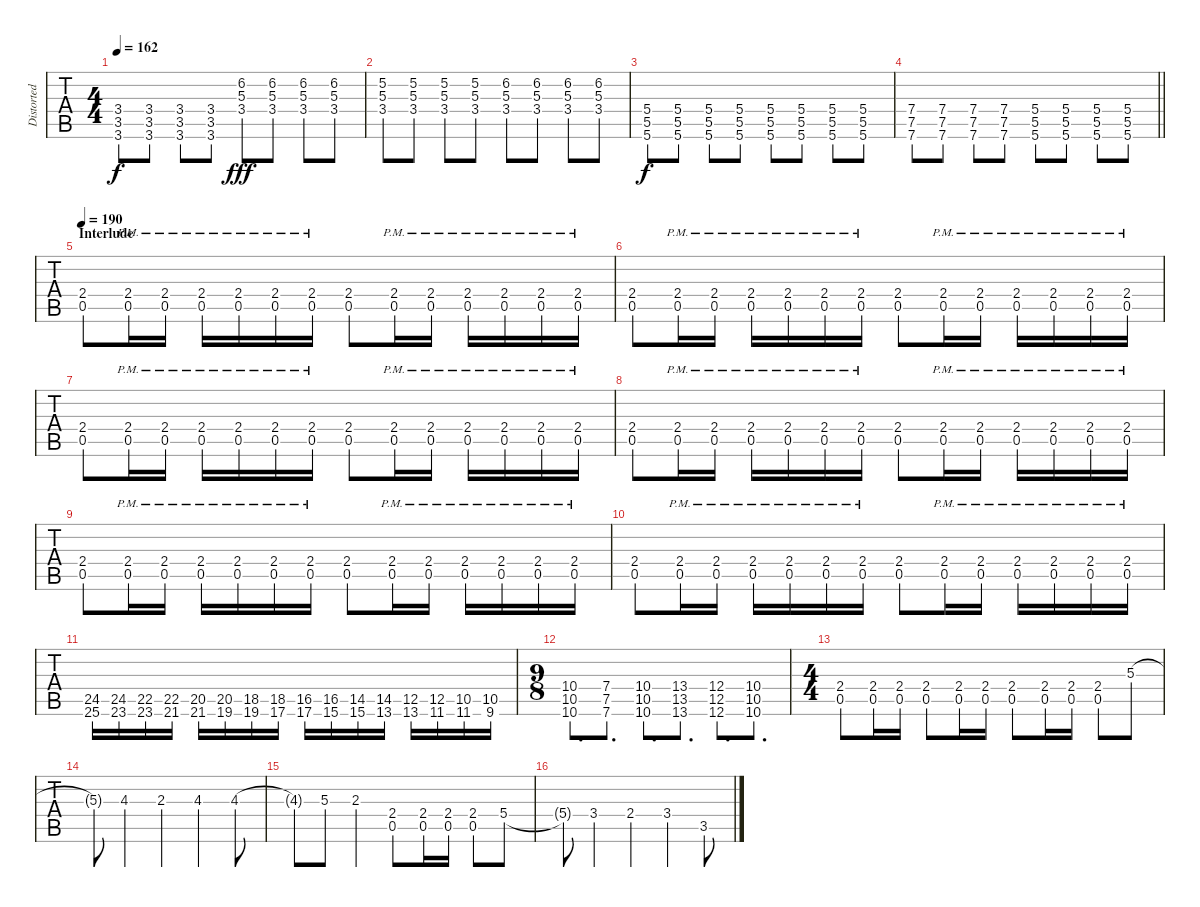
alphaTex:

\track ("Distorted 1 [Padge]" "Distorted ") {instrument overdrivenguitar}
\staff {tabs}
\tuning (D4 A3 F3 C3 G2 C2) {hide}
\ts (4 4)
\tempo 162
\clef g2
\ks c
(3.4 3.5 3.6).8{dy f} (3.4 3.5 3.6).8 (3.4 3.5 3.6).8 (3.4 3.5 3.6).8 (6.2 5.3 3.4).8{dy fff} (6.2 5.3 3.4).8 (6.2 5.3 3.4).8 (6.2 5.3 3.4).8 |
(5.2 5.3 3.4).8 (5.2 5.3 3.4).8 (5.2 5.3 3.4).8 (5.2 5.3 3.4).8 (6.2 5.3 3.4).8 (6.2 5.3 3.4).8 (6.2 5.3 3.4).8 (6.2 5.3 3.4).8 |
(5.4 5.5 5.6).8{dy f} (5.4 5.5 5.6).8 (5.4 5.5 5.6).8 (5.4 5.5 5.6).8 (5.4 5.5 5.6).8 (5.4 5.5 5.6).8 (5.4 5.5 5.6).8 (5.4 5.5 5.6).8 |
\barLineRight lightlight
(7.4 7.5 7.6).8 (7.4 7.5 7.6).8 (7.4 7.5 7.6).8 (7.4 7.5 7.6).8 (5.4 5.5 5.6).8 (5.4 5.5 5.6).8 (5.4 5.5 5.6).8 (5.4 5.5 5.6).8 |
\section ("" "Interlude")
\tempo 190
(2.4 0.5).8 (2.4{pm} 0.5{pm}).16 (2.4{pm} 0.5{pm}).16 (2.4{pm} 0.5{pm}).16 (2.4{pm} 0.5{pm}).16 (2.4{pm} 0.5{pm}).16 (2.4{pm} 0.5{pm}).16 (2.4 0.5).8 (2.4{pm} 0.5{pm}).16 (2.4{pm} 0.5{pm}).16 (2.4{pm} 0.5{pm}).16 (2.4{pm} 0.5{pm}).16 (2.4{pm} 0.5{pm}).16 (2.4{pm} 0.5{pm}).16 |
(2.4 0.5).8 (2.4{pm} 0.5{pm}).16 (2.4{pm} 0.5{pm}).16 (2.4{pm} 0.5{pm}).16 (2.4{pm} 0.5{pm}).16 (2.4{pm} 0.5{pm}).16 (2.4{pm} 0.5{pm}).16 (2.4 0.5).8 (2.4{pm} 0.5{pm}).16 (2.4{pm} 0.5{pm}).16 (2.4{pm} 0.5{pm}).16 (2.4{pm} 0.5{pm}).16 (2.4{pm} 0.5{pm}).16 (2.4{pm} 0.5{pm}).16 |
(2.4 0.5).8 (2.4{pm} 0.5{pm}).16 (2.4{pm} 0.5{pm}).16 (2.4{pm} 0.5{pm}).16 (2.4{pm} 0.5{pm}).16 (2.4{pm} 0.5{pm}).16 (2.4{pm} 0.5{pm}).16 (2.4 0.5).8 (2.4{pm} 0.5{pm}).16 (2.4{pm} 0.5{pm}).16 (2.4{pm} 0.5{pm}).16 (2.4{pm} 0.5{pm}).16 (2.4{pm} 0.5{pm}).16 (2.4{pm} 0.5{pm}).16 |
(2.4 0.5).8 (2.4{pm} 0.5{pm}).16 (2.4{pm} 0.5{pm}).16 (2.4{pm} 0.5{pm}).16 (2.4{pm} 0.5{pm}).16 (2.4{pm} 0.5{pm}).16 (2.4{pm} 0.5{pm}).16 (2.4 0.5).8 (2.4{pm} 0.5{pm}).16 (2.4{pm} 0.5{pm}).16 (2.4{pm} 0.5{pm}).16 (2.4{pm} 0.5{pm}).16 (2.4{pm} 0.5{pm}).16 (2.4{pm} 0.5{pm}).16 |
(2.4 0.5).8 (2.4{pm} 0.5{pm}).16 (2.4{pm} 0.5{pm}).16 (2.4{pm} 0.5{pm}).16 (2.4{pm} 0.5{pm}).16 (2.4{pm} 0.5{pm}).16 (2.4{pm} 0.5{pm}).16 (2.4 0.5).8 (2.4{pm} 0.5{pm}).16 (2.4{pm} 0.5{pm}).16 (2.4{pm} 0.5{pm}).16 (2.4{pm} 0.5{pm}).16 (2.4{pm} 0.5{pm}).16 (2.4{pm} 0.5{pm}).16 |
(2.4 0.5).8 (2.4{pm} 0.5{pm}).16 (2.4{pm} 0.5{pm}).16 (2.4{pm} 0.5{pm}).16 (2.4{pm} 0.5{pm}).16 (2.4{pm} 0.5{pm}).16 (2.4{pm} 0.5{pm}).16 (2.4 0.5).8 (2.4{pm} 0.5{pm}).16 (2.4{pm} 0.5{pm}).16 (2.4{pm} 0.5{pm}).16 (2.4{pm} 0.5{pm}).16 (2.4{pm} 0.5{pm}).16 (2.4{pm} 0.5{pm}).16 |
(24.5 25.6).16{instrument guitarfretnoise} (24.5 23.6).16 (22.5 23.6).16 (22.5 21.6).16 (20.5 21.6).16 (20.5 19.6).16 (18.5 19.6).16 (18.5 17.6).16 (16.5 17.6).16 (16.5 15.6).16 (14.5 15.6).16 (14.5 13.6).16 (12.5 13.6).16 (12.5 11.6).16 (10.5 11.6).16 (10.5 9.6).16 |
\ts (9 8)
(10.4 10.5 10.6).8{d instrument overdrivenguitar} (7.4 7.5 7.6).8{d} (10.4 10.5 10.6).8{d} (13.4 13.5 13.6).8{d} (12.4 12.5 12.6).8{d} (10.4 10.5 10.6).8{d} |
\ts (4 4)
(2.4 0.5).8 (2.4 0.5).16 (2.4 0.5).16 (2.4 0.5).8 (2.4 0.5).16 (2.4 0.5).16 (2.4 0.5).8 (2.4 0.5).16 (2.4 0.5).16 (2.4 0.5).8 5.3.8 |
5.3{t}.8 4.3.4 2.3.4 4.3.4 4.3.8 |
4.3{t}.8 5.3.8 2.3.4 (2.4 0.5).8 (2.4 0.5).16 (2.4 0.5).16 (2.4 0.5).8 5.4.8 |
5.4{t}.8 3.4.4 2.4.4 3.4.4 3.5.8
